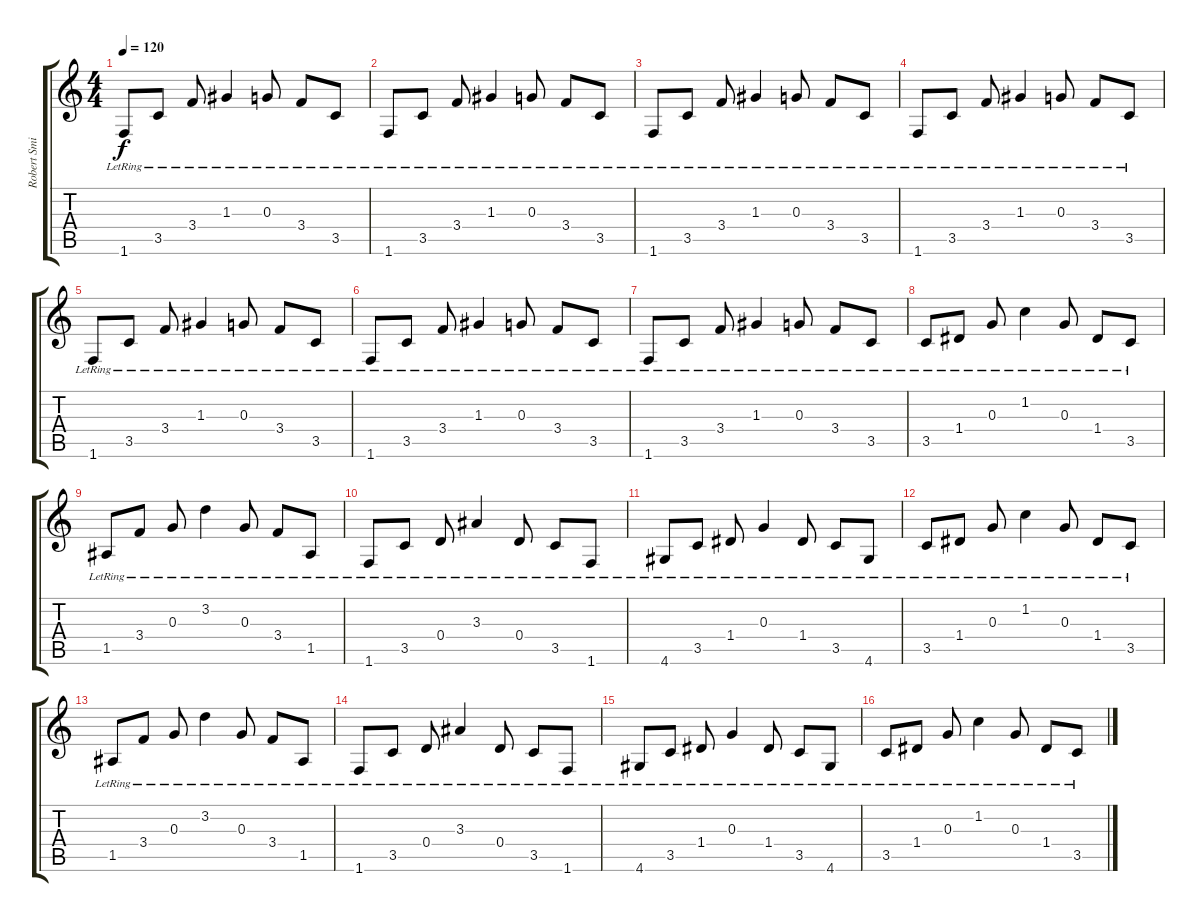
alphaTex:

\track ("Robert Smith" "Robert Smi") {instrument acousticguitarsteel}
\staff {score tabs}
\tuning (E4 B3 G3 D3 A2 E2) {hide}
\ts (4 4)
\tempo 120
\clef g2
\ks c
1.6{lr}.8{dy f} 3.5{lr}.8 3.4{lr}.8 1.3{lr}.4 0.3{lr}.8 3.4{lr}.8 3.5{lr}.8 |
1.6{lr}.8 3.5{lr}.8 3.4{lr}.8 1.3{lr}.4 0.3{lr}.8 3.4{lr}.8 3.5{lr}.8 |
1.6{lr}.8 3.5{lr}.8 3.4{lr}.8 1.3{lr}.4 0.3{lr}.8 3.4{lr}.8 3.5{lr}.8 |
1.6{lr}.8 3.5{lr}.8 3.4{lr}.8 1.3{lr}.4 0.3{lr}.8 3.4{lr}.8 3.5{lr}.8 |
1.6{lr}.8 3.5{lr}.8 3.4{lr}.8 1.3{lr}.4 0.3{lr}.8 3.4{lr}.8 3.5{lr}.8 |
1.6{lr}.8 3.5{lr}.8 3.4{lr}.8 1.3{lr}.4 0.3{lr}.8 3.4{lr}.8 3.5{lr}.8 |
1.6{lr}.8 3.5{lr}.8 3.4{lr}.8 1.3{lr}.4 0.3{lr}.8 3.4{lr}.8 3.5{lr}.8 |
3.5{lr}.8 1.4{lr}.8 0.3{lr}.8 1.2{lr}.4 0.3{lr}.8 1.4{lr}.8 3.5{lr}.8 |
1.5{lr}.8 3.4{lr}.8 0.3{lr}.8 3.2{lr}.4 0.3{lr}.8 3.4{lr}.8 1.5{lr}.8 |
1.6{lr}.8 3.5{lr}.8 0.4{lr}.8 3.3{lr}.4 0.4{lr}.8 3.5{lr}.8 1.6{lr}.8 |
4.6{lr}.8 3.5{lr}.8 1.4{lr}.8 0.3{lr}.4 1.4{lr}.8 3.5{lr}.8 4.6{lr}.8 |
3.5{lr}.8 1.4{lr}.8 0.3{lr}.8 1.2{lr}.4 0.3{lr}.8 1.4{lr}.8 3.5{lr}.8 |
1.5{lr}.8 3.4{lr}.8 0.3{lr}.8 3.2{lr}.4 0.3{lr}.8 3.4{lr}.8 1.5{lr}.8 |
1.6{lr}.8 3.5{lr}.8 0.4{lr}.8 3.3{lr}.4 0.4{lr}.8 3.5{lr}.8 1.6{lr}.8 |
4.6{lr}.8 3.5{lr}.8 1.4{lr}.8 0.3{lr}.4 1.4{lr}.8 3.5{lr}.8 4.6{lr}.8 |
3.5{lr}.8 1.4{lr}.8 0.3{lr}.8 1.2{lr}.4 0.3{lr}.8 1.4{lr}.8 3.5{lr}.8
